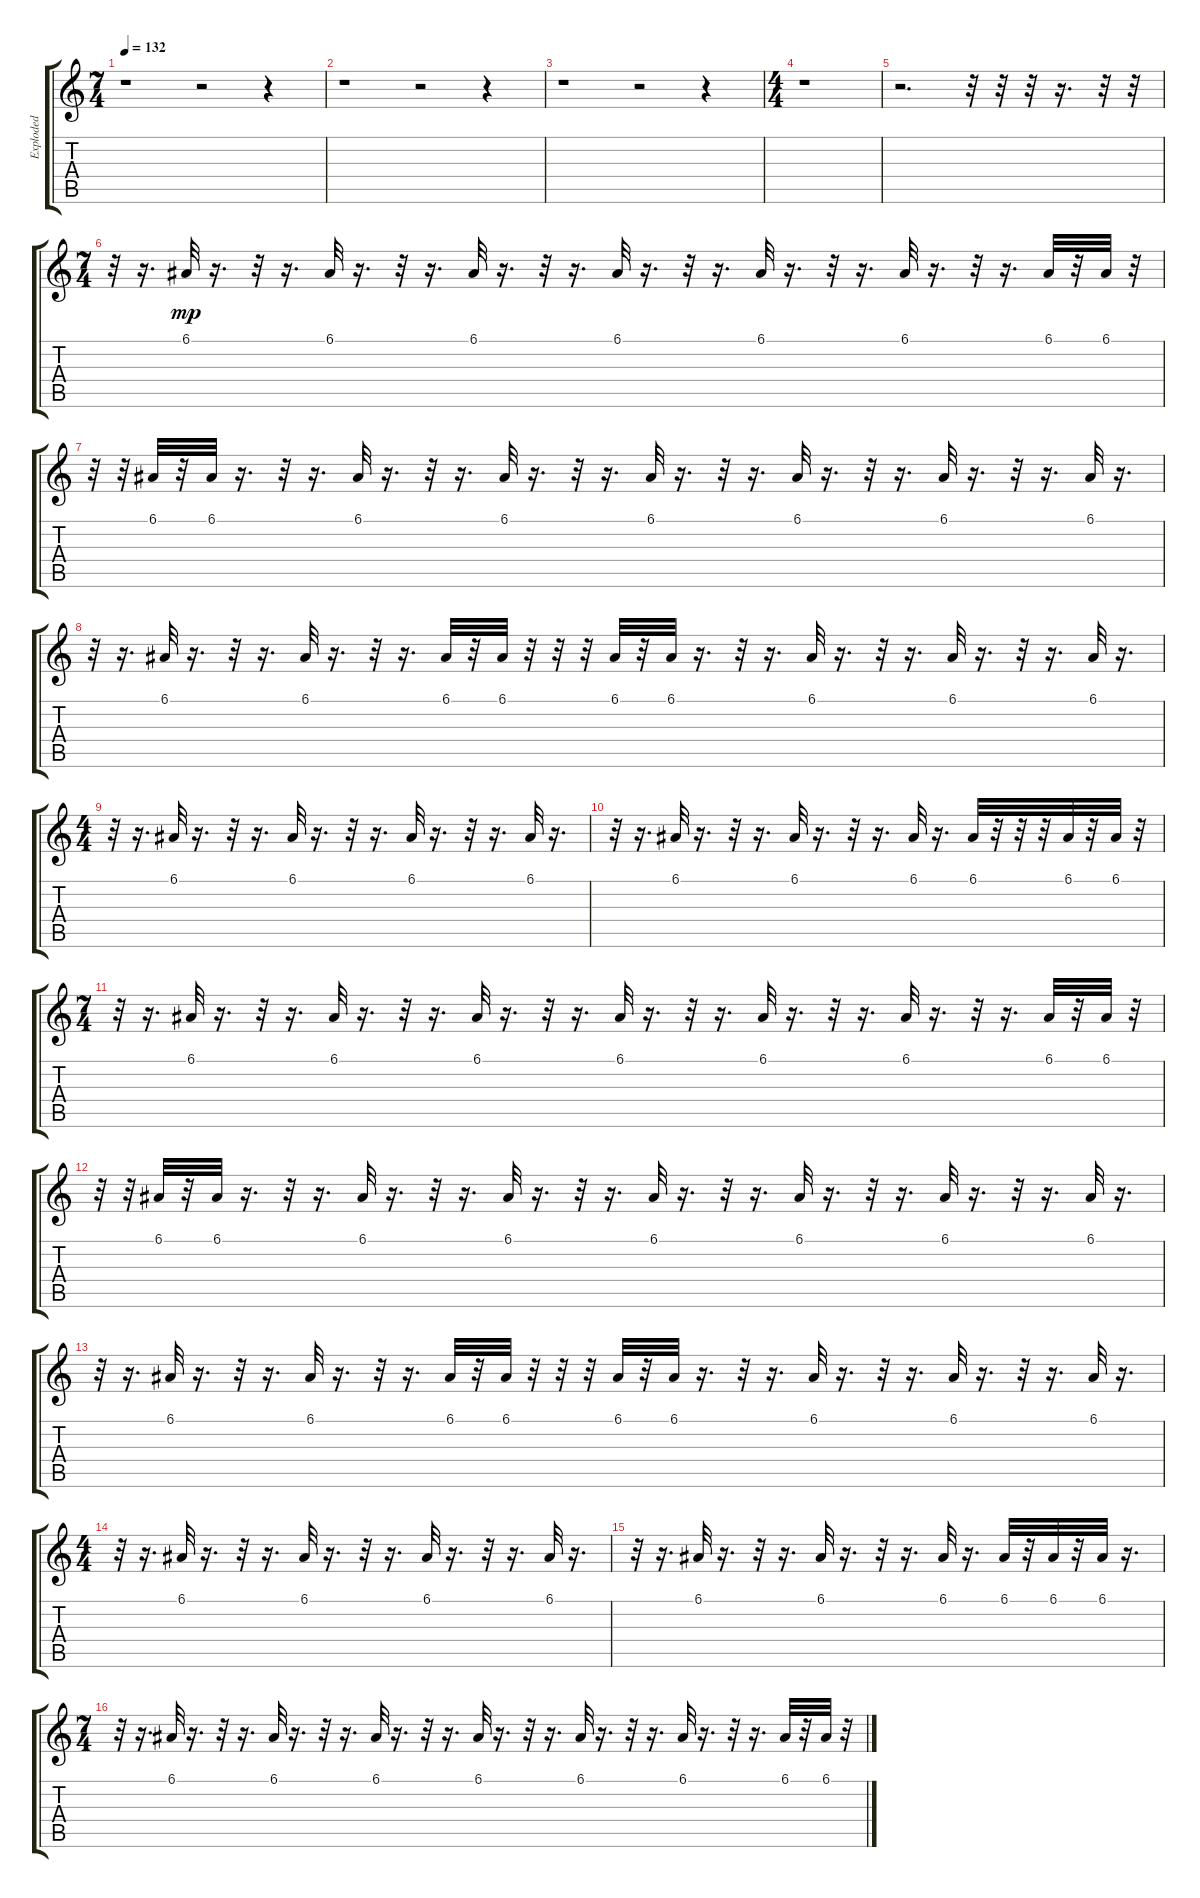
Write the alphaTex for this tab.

\track ("Exploded" "Exploded") {instrument steeldrums}
\staff {score tabs}
\tuning (E4 B3 G3 D3 A2 E2) {hide}
\ts (7 4)
\tempo 132
\clef g2
\ks c
r.1{dy mp} r.2 r.4 |
r.1 r.2 r.4 |
r.1 r.2 r.4 |
\ts (4 4)
r.1 |
r.2{d} r.32 r.32 r.32 r.16{d} r.32 r.32 |
\ts (7 4)
r.32 r.16{d} 6.1.32 r.16{d} r.32 r.16{d} 6.1.32 r.16{d} r.32 r.16{d} 6.1.32 r.16{d} r.32 r.16{d} 6.1.32 r.16{d} r.32 r.16{d} 6.1.32 r.16{d} r.32 r.16{d} 6.1.32 r.16{d} r.32 r.16{d} 6.1.32 r.32 6.1.32 r.32 |
r.32 r.32 6.1.32 r.32 6.1.32 r.16{d} r.32 r.16{d} 6.1.32 r.16{d} r.32 r.16{d} 6.1.32 r.16{d} r.32 r.16{d} 6.1.32 r.16{d} r.32 r.16{d} 6.1.32 r.16{d} r.32 r.16{d} 6.1.32 r.16{d} r.32 r.16{d} 6.1.32 r.16{d} |
r.32 r.16{d} 6.1.32 r.16{d} r.32 r.16{d} 6.1.32 r.16{d} r.32 r.16{d} 6.1.32 r.32 6.1.32 r.32 r.32 r.32 6.1.32 r.32 6.1.32 r.16{d} r.32 r.16{d} 6.1.32 r.16{d} r.32 r.16{d} 6.1.32 r.16{d} r.32 r.16{d} 6.1.32 r.16{d} |
\ts (4 4)
r.32 r.16{d} 6.1.32 r.16{d} r.32 r.16{d} 6.1.32 r.16{d} r.32 r.16{d} 6.1.32 r.16{d} r.32 r.16{d} 6.1.32 r.16{d} |
r.32 r.16{d} 6.1.32 r.16{d} r.32 r.16{d} 6.1.32 r.16{d} r.32 r.16{d} 6.1.32 r.16{d} 6.1.32 r.32 r.32 r.32 6.1.32 r.32 6.1.32 r.32 |
\ts (7 4)
r.32 r.16{d} 6.1.32 r.16{d} r.32 r.16{d} 6.1.32 r.16{d} r.32 r.16{d} 6.1.32 r.16{d} r.32 r.16{d} 6.1.32 r.16{d} r.32 r.16{d} 6.1.32 r.16{d} r.32 r.16{d} 6.1.32 r.16{d} r.32 r.16{d} 6.1.32 r.32 6.1.32 r.32 |
r.32 r.32 6.1.32 r.32 6.1.32 r.16{d} r.32 r.16{d} 6.1.32 r.16{d} r.32 r.16{d} 6.1.32 r.16{d} r.32 r.16{d} 6.1.32 r.16{d} r.32 r.16{d} 6.1.32 r.16{d} r.32 r.16{d} 6.1.32 r.16{d} r.32 r.16{d} 6.1.32 r.16{d} |
r.32 r.16{d} 6.1.32 r.16{d} r.32 r.16{d} 6.1.32 r.16{d} r.32 r.16{d} 6.1.32 r.32 6.1.32 r.32 r.32 r.32 6.1.32 r.32 6.1.32 r.16{d} r.32 r.16{d} 6.1.32 r.16{d} r.32 r.16{d} 6.1.32 r.16{d} r.32 r.16{d} 6.1.32 r.16{d} |
\ts (4 4)
r.32 r.16{d} 6.1.32 r.16{d} r.32 r.16{d} 6.1.32 r.16{d} r.32 r.16{d} 6.1.32 r.16{d} r.32 r.16{d} 6.1.32 r.16{d} |
r.32 r.16{d} 6.1.32 r.16{d} r.32 r.16{d} 6.1.32 r.16{d} r.32 r.16{d} 6.1.32 r.16{d} 6.1.32 r.32 6.1.32 r.32 6.1.32 r.16{d} |
\ts (7 4)
r.32 r.16{d} 6.1.32 r.16{d} r.32 r.16{d} 6.1.32 r.16{d} r.32 r.16{d} 6.1.32 r.16{d} r.32 r.16{d} 6.1.32 r.16{d} r.32 r.16{d} 6.1.32 r.16{d} r.32 r.16{d} 6.1.32 r.16{d} r.32 r.16{d} 6.1.32 r.32 6.1.32 r.32
